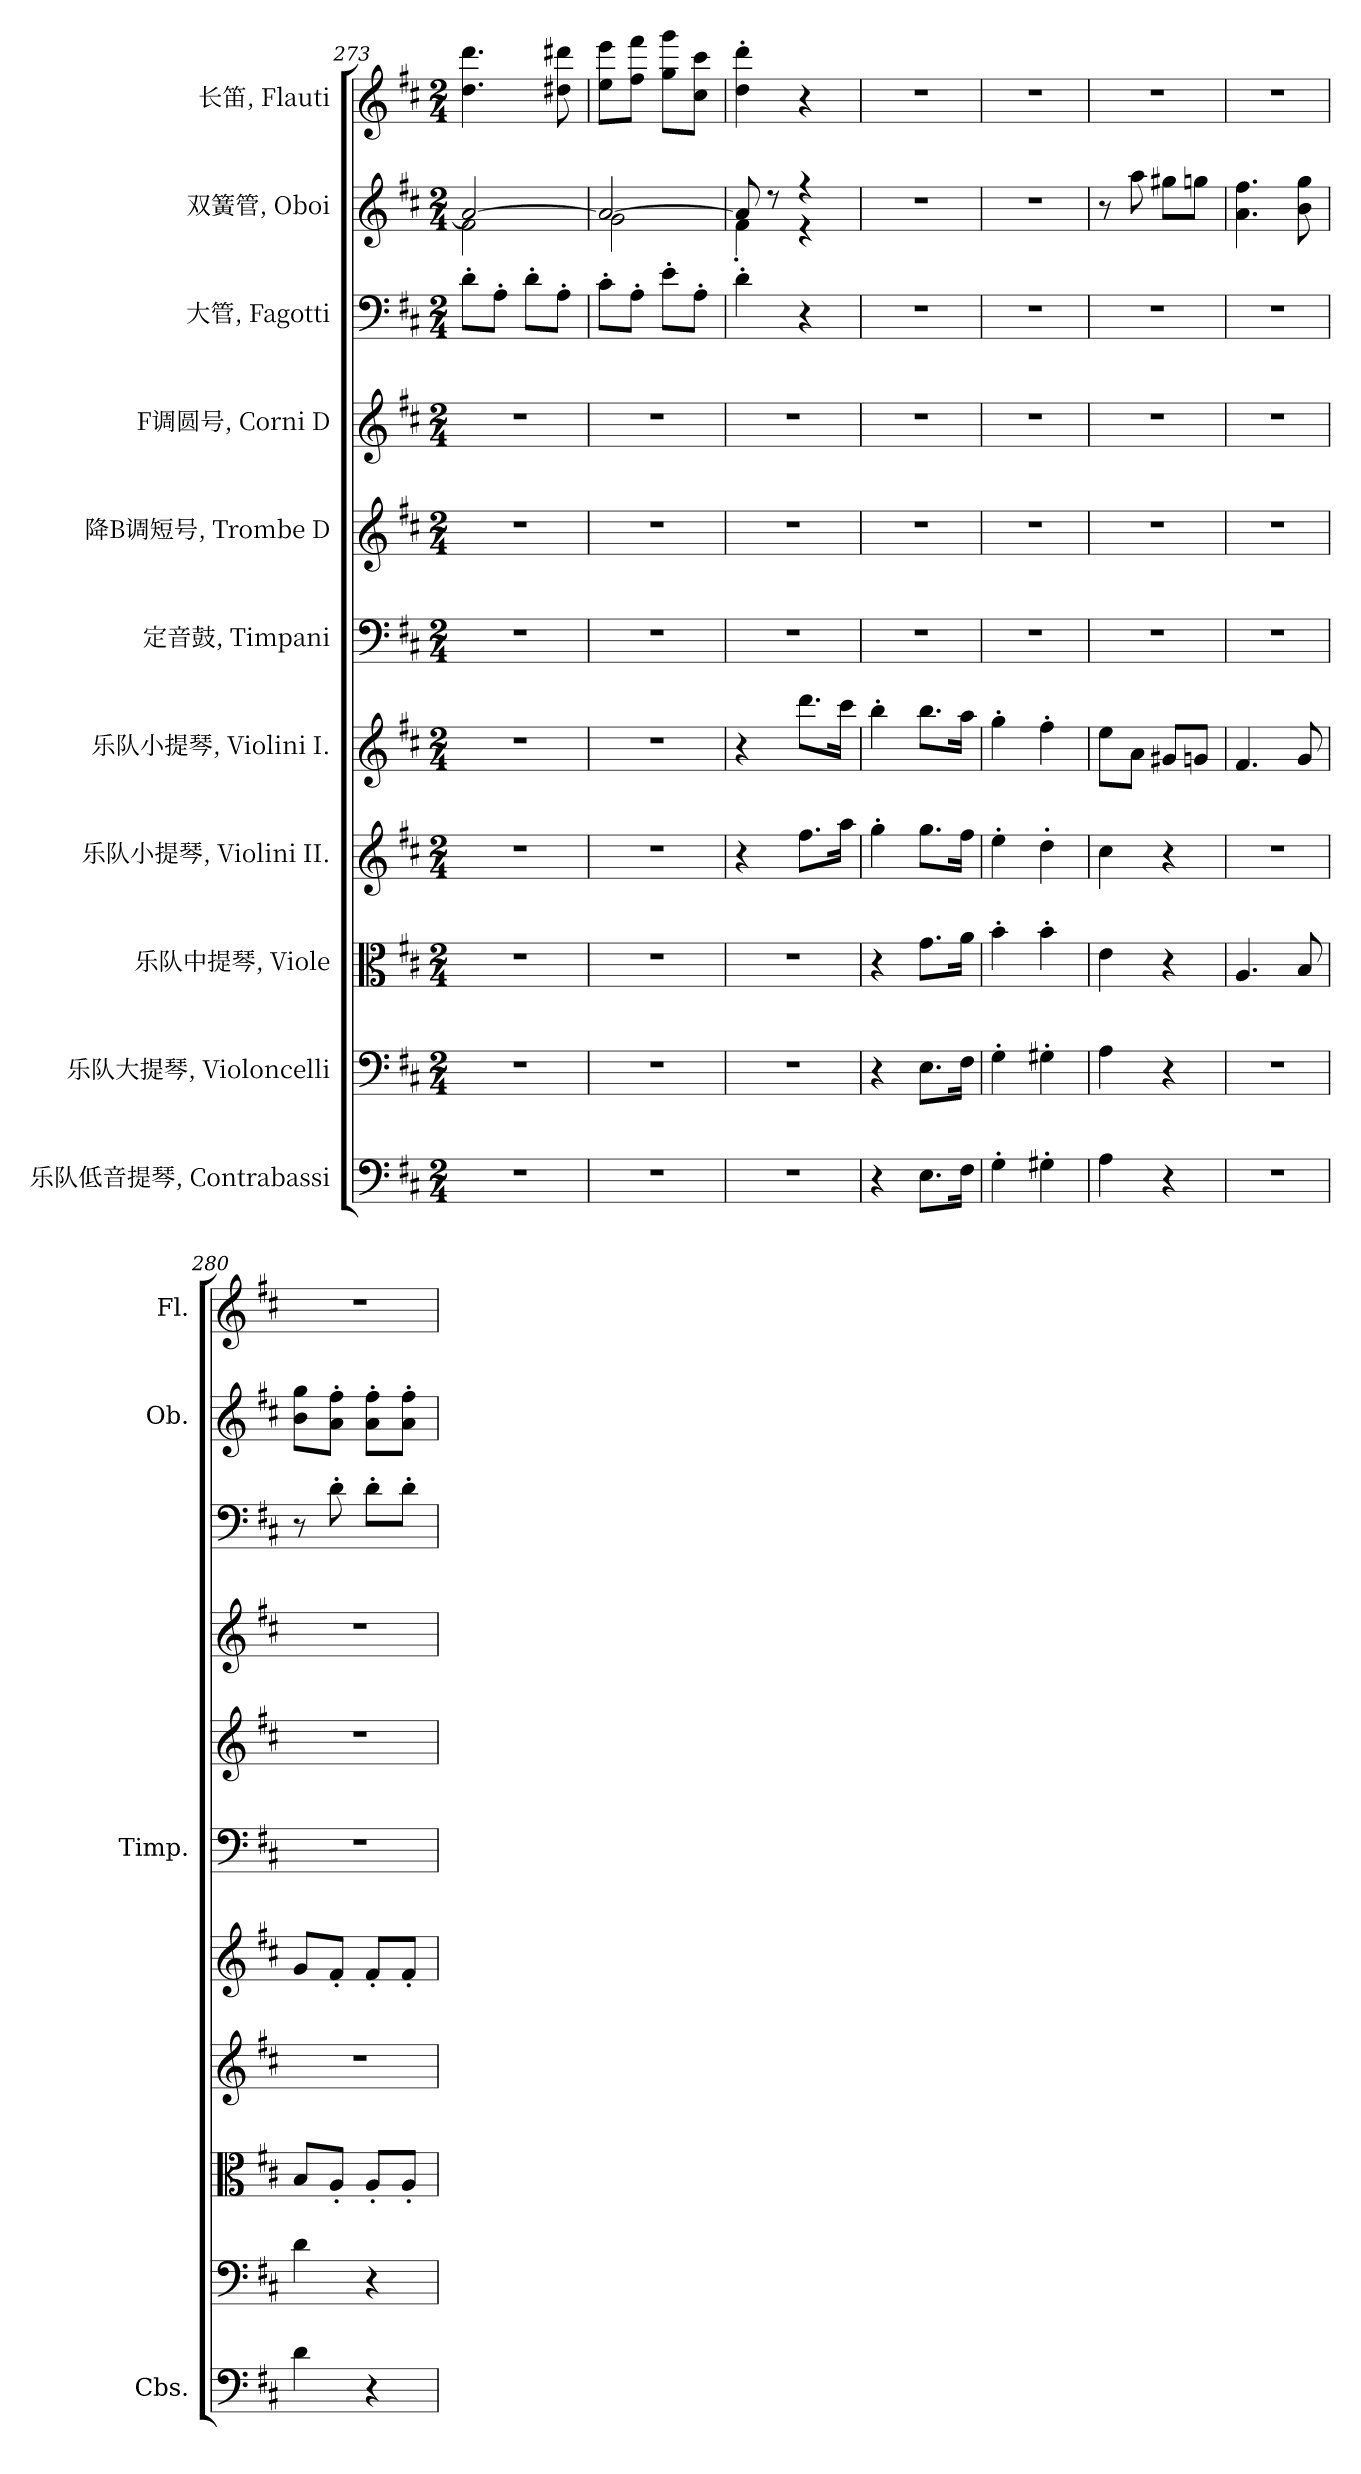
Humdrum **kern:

**kern	**kern	**kern	**kern	**kern	**kern	**kern	**kern	**kern	**kern	**kern
*part11	*part10	*part9	*part8	*part7	*part6	*part5	*part4	*part3	*part2	*part1
*staff11	*staff10	*staff9	*staff8	*staff7	*staff6	*staff5	*staff4	*staff3	*staff2	*staff1
*I"乐队低音提琴, Contrabassi	*I"乐队大提琴, Violoncelli	*I"乐队中提琴, Viole	*I"乐队小提琴, Violini II.	*I"乐队小提琴, Violini I.	*I"定音鼓, Timpani	*I"降B调短号, Trombe D	*I"F调圆号, Corni D	*I"大管, Fagotti	*I"双簧管, Oboi	*I"长笛, Flauti
*I'Cbs.	*	*	*	*	*I'Timp.	*	*	*	*I'Ob.	*I'Fl.
*clefF4	*clefF4	*clefC3	*clefG2	*clefG2	*clefF4	*clefG2	*clefG2	*clefF4	*clefG2	*clefG2
*ITrd7c12	*	*	*	*	*	*ITrd1c2	*ITrd4c7	*	*	*
*k[f#c#]	*k[f#c#]	*k[f#c#]	*k[f#c#]	*k[f#c#]	*k[f#c#]	*k[]	*k[f#]	*k[f#c#]	*k[f#c#]	*k[f#c#]
*M2/4	*M2/4	*M2/4	*M2/4	*M2/4	*M2/4	*M2/4	*M2/4	*M2/4	*M2/4	*M2/4
=273	=273	=273	=273	=273	=273	=273	=273	=273	=273	=273
*	*	*	*	*	*	*	*	*	*^	*
2r	2r	2r	2r	2r	2r	2r	2r	8d'\L	2a/_	2f#\	4.dd\ 4.ddd\
.	.	.	.	.	.	.	.	8A'\J	.	.	.
.	.	.	.	.	.	.	.	8d'\L	.	.	.
.	.	.	.	.	.	.	.	8A'\J	.	.	8dd#X\ 8ddd#X\
=274	=274	=274	=274	=274	=274	=274	=274	=274	=274	=274	=274
2r	2r	2r	2r	2r	2r	2r	2r	8c#'\L	2a/_	2g\	8ee\ 8eee\L
.	.	.	.	.	.	.	.	8A'\J	.	.	8ff#\ 8fff#\J
.	.	.	.	.	.	.	.	8e'\L	.	.	8gg\ 8ggg\L
.	.	.	.	.	.	.	.	8A'\J	.	.	8cc#\ 8ccc#\J
=275	=275	=275	=275	=275	=275	=275	=275	=275	=275	=275	=275
2r	2r	2r	4r	4r	2r	2r	2r	4d'\	8a/]	4f#'\	4dd\' 4ddd\'
.	.	.	.	.	.	.	.	.	8r	.	.
.	.	.	8.ff#\L	8.ddd\L	.	.	.	4r	4r	4r	4r
.	.	.	16aa\Jk	16ccc#\Jk	.	.	.	.	.	.	.
*	*	*	*	*	*	*	*	*	*v	*v	*
!!LO:PB:g=z
=276	=276	=276	=276	=276	=276	=276	=276	=276	=276	=276
4r	4r	4r	4gg'\	4bb'\	2r	2r	2r	2r	2r	2r
8.EE\L	8.E\L	8.g\L	8.gg\L	8.bb\L	.	.	.	.	.	.
16FF#\Jk	16F#\Jk	16a\Jk	16ff#\Jk	16aa\Jk	.	.	.	.	.	.
=277	=277	=277	=277	=277	=277	=277	=277	=277	=277	=277
4GG'\	4G'\	4b'\	4ee'\	4gg'\	2r	2r	2r	2r	2r	2r
4GG#X'\	4G#X'\	4b'\	4dd'\	4ff#'\	.	.	.	.	.	.
=278	=278	=278	=278	=278	=278	=278	=278	=278	=278	=278
4AA\	4A\	4e\	4cc#\	8ee\L	2r	2r	2r	2r	8r	2r
.	.	.	.	8a\J	.	.	.	.	8aa\	.
4r	4r	4r	4r	8g#X/L	.	.	.	.	8gg#X\L	.
.	.	.	.	8gn/J	.	.	.	.	8ggn\J	.
=279	=279	=279	=279	=279	=279	=279	=279	=279	=279	=279
2r	2r	4.A/	2r	4.f#/	2r	2r	2r	2r	4.a\ 4.ff#\	2r
.	.	8B/	.	8g/	.	.	.	.	8b\ 8gg\	.
=280	=280	=280	=280	=280	=280	=280	=280	=280	=280	=280
4D\	4d\	8B/L	2r	8g/L	2r	2r	2r	8r	8b\ 8gg\L	2r
.	.	8A'/J	.	8f#'/J	.	.	.	8d'\	8a\' 8ff#\'J	.
4r	4r	8A'/L	.	8f#'/L	.	.	.	8d'\L	8a\' 8ff#\'L	.
.	.	8A'/J	.	8f#'/J	.	.	.	8d'\J	8a\' 8ff#\'J	.
=	=	=	=	=	=	=	=	=	=	=
*-	*-	*-	*-	*-	*-	*-	*-	*-	*-	*-
